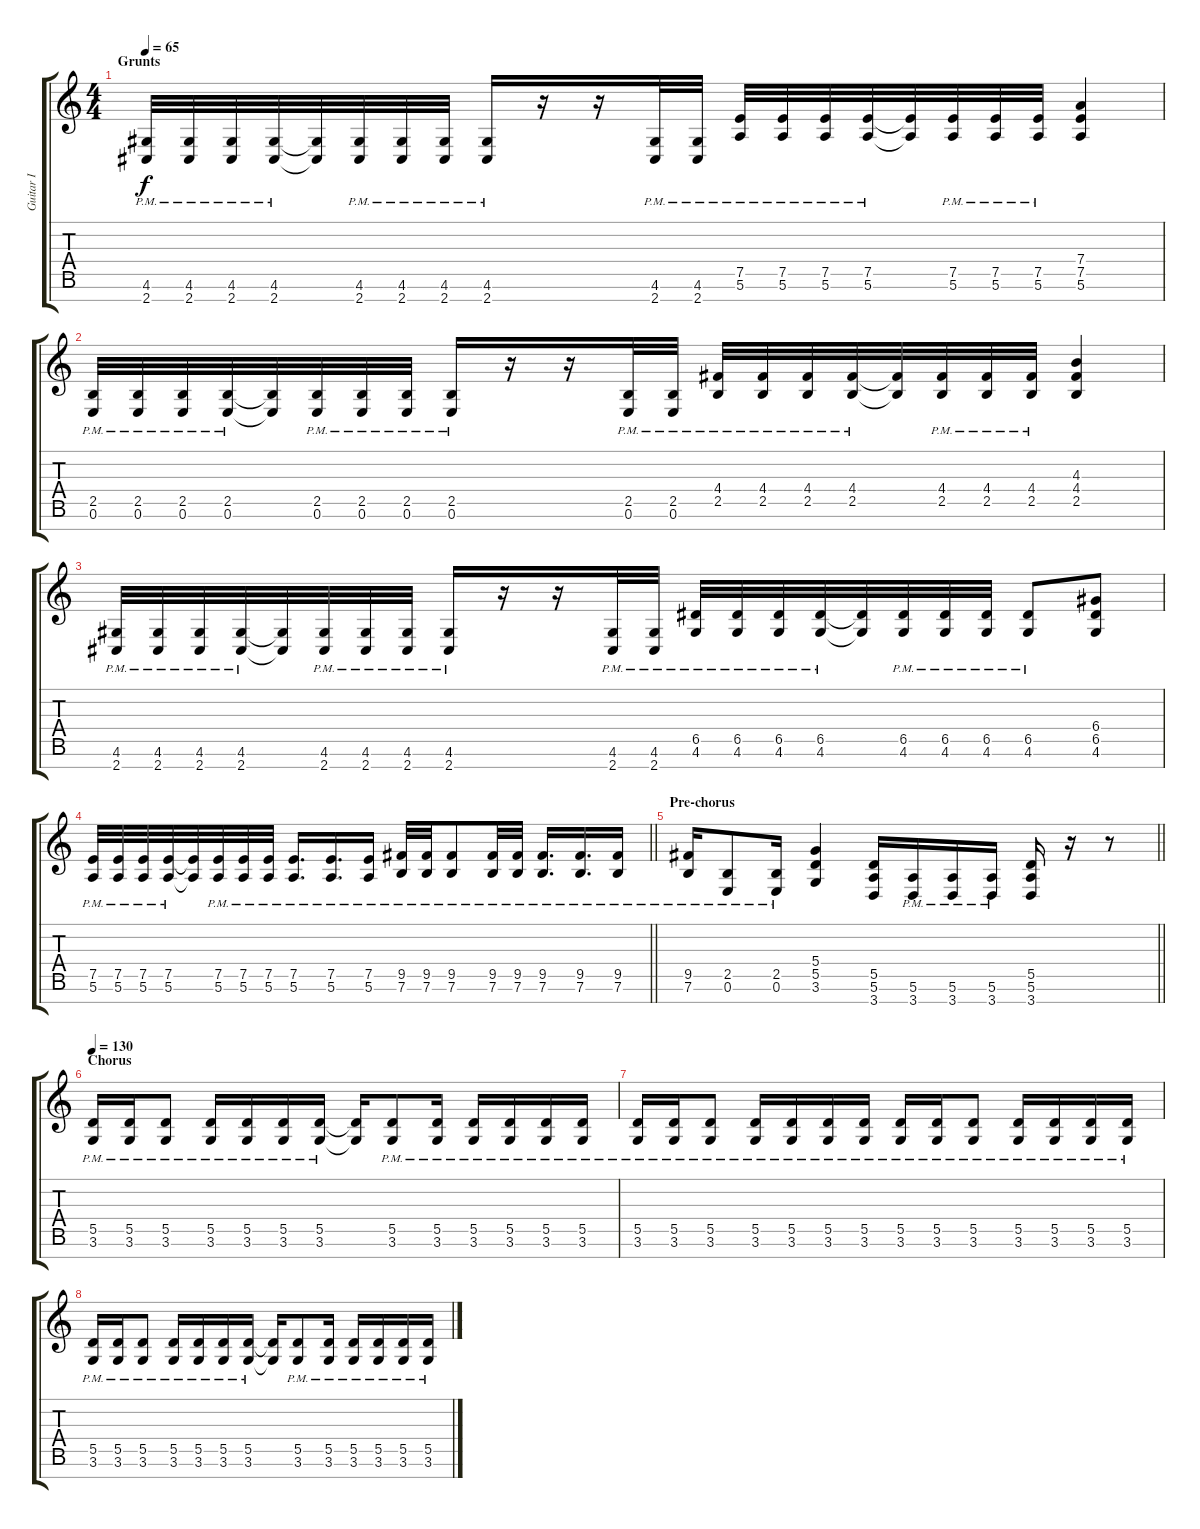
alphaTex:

\track ("Guitar I" "Guitar I") {instrument distortionguitar}
\staff {score tabs}
\tuning (E4 B3 G3 D3 A2 E2 B1) {hide}
\ts (4 4)
\section ("" "Grunts")
\tempo 65
\clef g2
\ks c
(4.6{pm} 2.7{pm}).32{dy f} (4.6{pm} 2.7{pm}).32 (4.6{pm} 2.7{pm}).32 (4.6{pm} 2.7{pm}).32 (4.6{t} 2.7{t}).32 (4.6{pm} 2.7{pm}).32 (4.6{pm} 2.7{pm}).32 (4.6{pm} 2.7{pm}).32 (4.6{pm} 2.7{pm}).16 r.16 r.16 (4.6{pm} 2.7{pm}).32 (4.6{pm} 2.7{pm}).32 (7.5{pm} 5.6{pm}).32 (7.5{pm} 5.6{pm}).32 (7.5{pm} 5.6{pm}).32 (7.5{pm} 5.6{pm}).32 (7.5{t} 5.6{t}).32 (7.5{pm} 5.6{pm}).32 (7.5{pm} 5.6{pm}).32 (7.5{pm} 5.6{pm}).32 (7.4 7.5 5.6).4 |
(2.5{pm} 0.6{pm}).32 (2.5{pm} 0.6{pm}).32 (2.5{pm} 0.6{pm}).32 (2.5{pm} 0.6{pm}).32 (2.5{t} 0.6{t}).32 (2.5{pm} 0.6{pm}).32 (2.5{pm} 0.6{pm}).32 (2.5{pm} 0.6{pm}).32 (2.5{pm} 0.6{pm}).16 r.16 r.16 (2.5{pm} 0.6{pm}).32 (2.5{pm} 0.6{pm}).32 (4.4{pm} 2.5{pm}).32 (4.4{pm} 2.5{pm}).32 (4.4{pm} 2.5{pm}).32 (4.4{pm} 2.5{pm}).32 (4.4{t} 2.5{t}).32 (4.4{pm} 2.5{pm}).32 (4.4{pm} 2.5{pm}).32 (4.4{pm} 2.5{pm}).32 (4.3 4.4 2.5).4 |
(4.6{pm} 2.7{pm}).32 (4.6{pm} 2.7{pm}).32 (4.6{pm} 2.7{pm}).32 (4.6{pm} 2.7{pm}).32 (4.6{t} 2.7{t}).32 (4.6{pm} 2.7{pm}).32 (4.6{pm} 2.7{pm}).32 (4.6{pm} 2.7{pm}).32 (4.6{pm} 2.7{pm}).16 r.16 r.16 (4.6{pm} 2.7{pm}).32 (4.6{pm} 2.7{pm}).32 (6.5{pm} 4.6{pm}).32 (6.5{pm} 4.6{pm}).32 (6.5{pm} 4.6{pm}).32 (6.5{pm} 4.6{pm}).32 (6.5{t} 4.6{t}).32 (6.5{pm} 4.6{pm}).32 (6.5{pm} 4.6{pm}).32 (6.5{pm} 4.6{pm}).32 (6.5{pm} 4.6{pm}).8 (6.4 6.5 4.6).8 |
\barLineRight lightlight
(7.5{pm} 5.6{pm}).32 (7.5{pm} 5.6{pm}).32 (7.5{pm} 5.6{pm}).32 (7.5{pm} 5.6{pm}).32 (7.5{t} 5.6{t}).32 (7.5{pm} 5.6{pm}).32 (7.5{pm} 5.6{pm}).32 (7.5{pm} 5.6{pm}).32 (7.5{pm} 5.6{pm}).16{d} (7.5{pm} 5.6{pm}).16{d} (7.5{pm} 5.6{pm}).16 (9.5{pm} 7.6{pm}).32 (9.5{pm} 7.6{pm}).32 (9.5{pm} 7.6{pm}).8 (9.5{pm} 7.6{pm}).32 (9.5{pm} 7.6{pm}).32 (9.5{pm} 7.6{pm}).16{d} (9.5{pm} 7.6{pm}).16{d} (9.5{pm} 7.6{pm}).16 |
\section ("" "Pre-chorus")
\barLineRight lightlight
(9.5{pm} 7.6{pm}).16 (2.5{pm} 0.6{pm}).8 (2.5{pm} 0.6{pm}).16 (5.4 5.5 3.6).4 (5.5 5.6 3.7).16 (5.6{pm} 3.7{pm}).16 (5.6{pm} 3.7{pm}).16 (5.6{pm} 3.7{pm}).16 (5.5 5.6 3.7).16 r.16 r.8 |
\section ("" "Chorus")
\tempo 130
(5.5{pm} 3.6{pm}).16 (5.5{pm} 3.6{pm}).16 (5.5{pm} 3.6{pm}).8 (5.5{pm} 3.6{pm}).16 (5.5{pm} 3.6{pm}).16 (5.5{pm} 3.6{pm}).16 (5.5{pm} 3.6{pm}).16 (5.5{t} 3.6{t}).16 (5.5{pm} 3.6{pm}).8 (5.5{pm} 3.6{pm}).16 (5.5{pm} 3.6{pm}).16 (5.5{pm} 3.6{pm}).16 (5.5{pm} 3.6{pm}).16 (5.5{pm} 3.6{pm}).16 |
(5.5{pm} 3.6{pm}).16 (5.5{pm} 3.6{pm}).16 (5.5{pm} 3.6{pm}).8 (5.5{pm} 3.6{pm}).16 (5.5{pm} 3.6{pm}).16 (5.5{pm} 3.6{pm}).16 (5.5{pm} 3.6{pm}).16 (5.5{pm} 3.6{pm}).16 (5.5{pm} 3.6{pm}).16 (5.5{pm} 3.6{pm}).8 (5.5{pm} 3.6{pm}).16 (5.5{pm} 3.6{pm}).16 (5.5{pm} 3.6{pm}).16 (5.5{pm} 3.6{pm}).16 |
(5.5{pm} 3.6{pm}).16 (5.5{pm} 3.6{pm}).16 (5.5{pm} 3.6{pm}).8 (5.5{pm} 3.6{pm}).16 (5.5{pm} 3.6{pm}).16 (5.5{pm} 3.6{pm}).16 (5.5{pm} 3.6{pm}).16 (5.5{t} 3.6{t}).16 (5.5{pm} 3.6{pm}).8 (5.5{pm} 3.6{pm}).16 (5.5{pm} 3.6{pm}).16 (5.5{pm} 3.6{pm}).16 (5.5{pm} 3.6{pm}).16 (5.5{pm} 3.6{pm}).16
